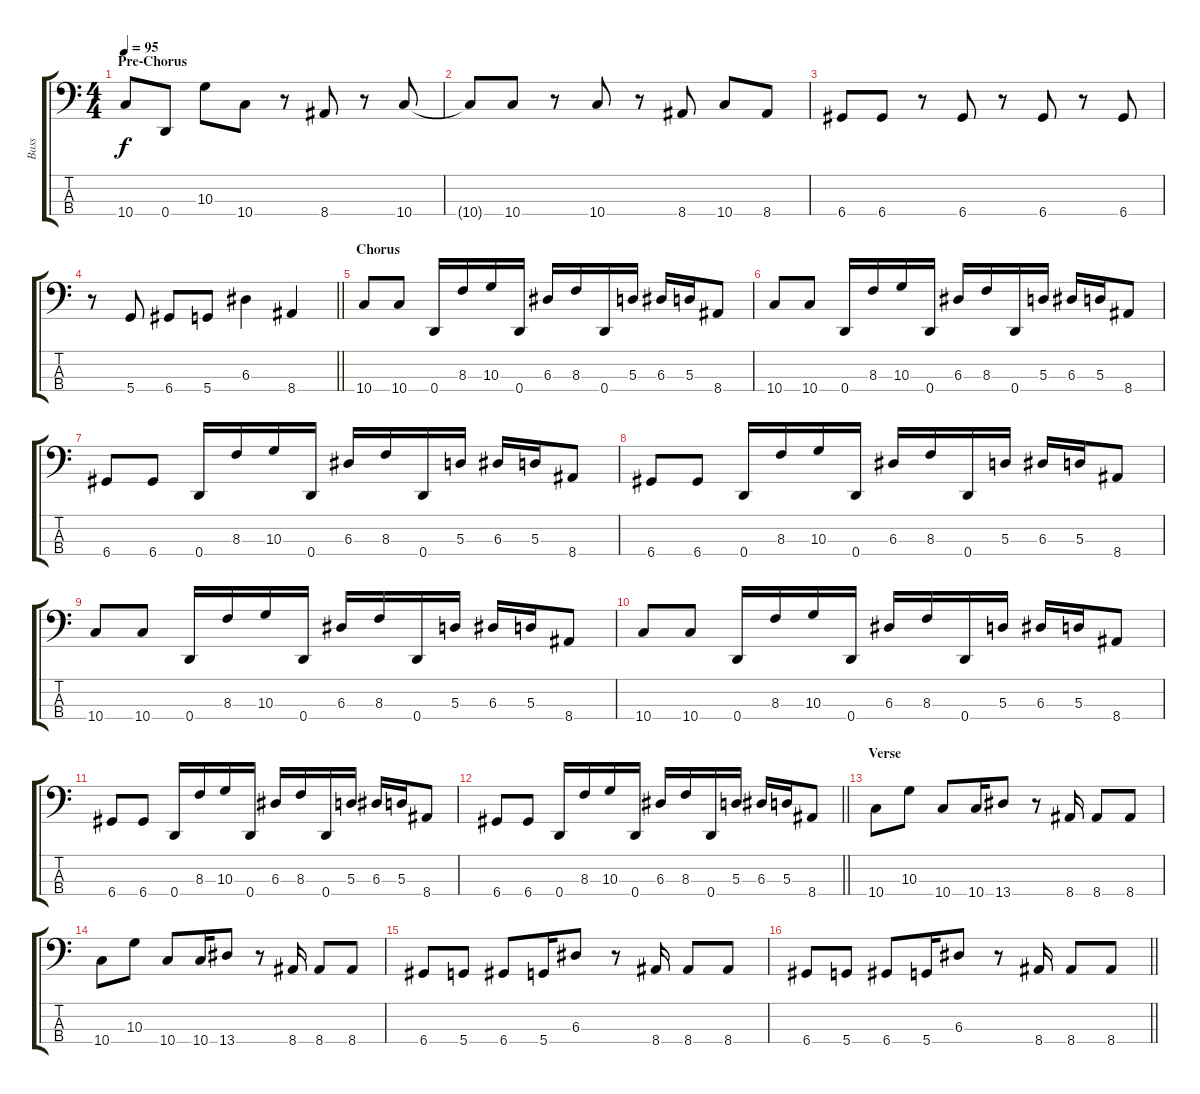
\track ("Bass" "Bass") {instrument electricbassfinger}
\staff {score tabs}
\tuning (G2 D2 A1 D1) {hide}
\ts (4 4)
\section ("" "Pre-Chorus")
\tempo 95
\clef f4
\ks c
10.4.8{dy f} 0.4.8 10.3.8 10.4.8 r.8 8.4.8 r.8 10.4.8 |
10.4{t}.8 10.4.8 r.8 10.4.8 r.8 8.4.8 10.4.8 8.4.8 |
6.4.8 6.4.8 r.8 6.4.8 r.8 6.4.8 r.8 6.4.8 |
\barLineRight lightlight
r.8 5.4.8 6.4.8 5.4.8 6.3.4 8.4.4 |
\section ("" "Chorus")
10.4.8 10.4.8 0.4.16 8.3.16 10.3.16 0.4.16 6.3.16 8.3.16 0.4.16 5.3.16 6.3.16 5.3.16 8.4.8 |
10.4.8 10.4.8 0.4.16 8.3.16 10.3.16 0.4.16 6.3.16 8.3.16 0.4.16 5.3.16 6.3.16 5.3.16 8.4.8 |
6.4.8 6.4.8 0.4.16 8.3.16 10.3.16 0.4.16 6.3.16 8.3.16 0.4.16 5.3.16 6.3.16 5.3.16 8.4.8 |
6.4.8 6.4.8 0.4.16 8.3.16 10.3.16 0.4.16 6.3.16 8.3.16 0.4.16 5.3.16 6.3.16 5.3.16 8.4.8 |
10.4.8 10.4.8 0.4.16 8.3.16 10.3.16 0.4.16 6.3.16 8.3.16 0.4.16 5.3.16 6.3.16 5.3.16 8.4.8 |
10.4.8 10.4.8 0.4.16 8.3.16 10.3.16 0.4.16 6.3.16 8.3.16 0.4.16 5.3.16 6.3.16 5.3.16 8.4.8 |
6.4.8 6.4.8 0.4.16 8.3.16 10.3.16 0.4.16 6.3.16 8.3.16 0.4.16 5.3.16 6.3.16 5.3.16 8.4.8 |
\barLineRight lightlight
6.4.8 6.4.8 0.4.16 8.3.16 10.3.16 0.4.16 6.3.16 8.3.16 0.4.16 5.3.16 6.3.16 5.3.16 8.4.8 |
\section ("" "Verse")
10.4.8 10.3.8 10.4.8 10.4.16 13.4.8 r.8 8.4.16 8.4.8 8.4.8 |
10.4.8 10.3.8 10.4.8 10.4.16 13.4.8 r.8 8.4.16 8.4.8 8.4.8 |
6.4.8 5.4.8 6.4.8 5.4.16 6.3.8 r.8 8.4.16 8.4.8 8.4.8 |
\barLineRight lightlight
6.4.8 5.4.8 6.4.8 5.4.16 6.3.8 r.8 8.4.16 8.4.8 8.4.8
